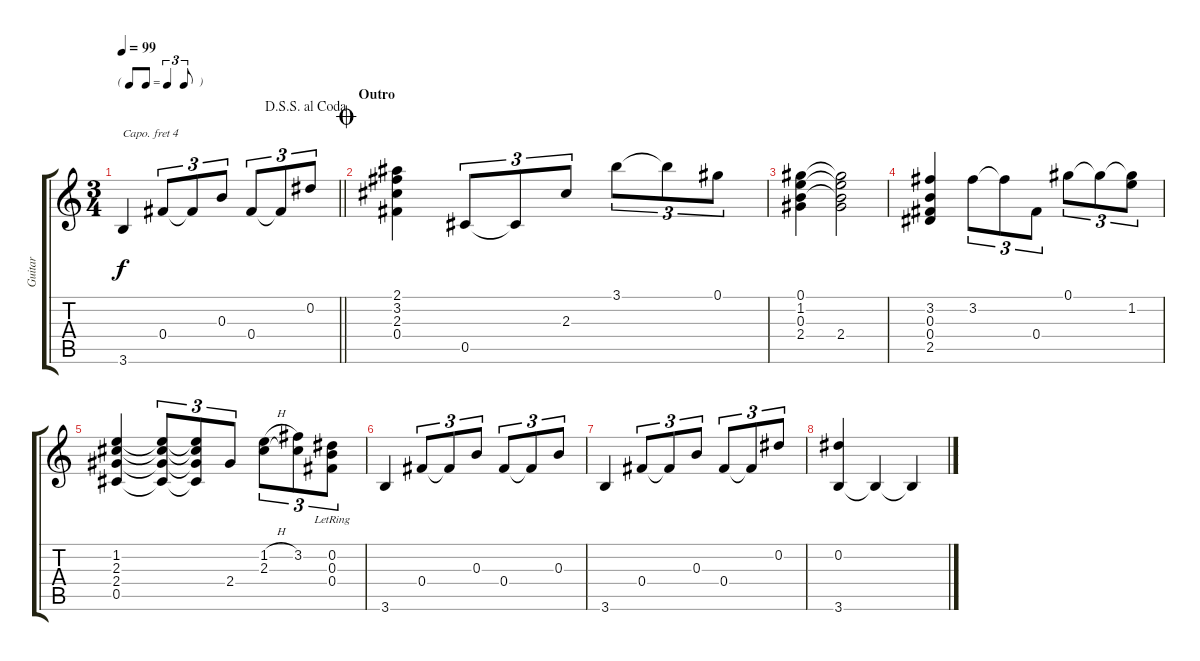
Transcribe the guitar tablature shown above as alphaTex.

\track ("Guitar" "Guitar") {instrument acousticguitarnylon}
\staff {score tabs}
\capo 4
\tuning (E4 B3 G3 D3 A2 E2) {hide}
\ts (3 4)
\tf triplet8th
\jump dalsegnosegnoalcoda
\tempo 99
\clef g2
\barLineRight lightlight
\ks c
3.6.4{dy f} 0.4.8{tu (3 2)} 0.4{t}.8{tu (3 2)} 0.3.8{tu (3 2)} 0.4.8{tu (3 2)} 0.4{t}.8{tu (3 2)} 0.2.8{tu (3 2)} |
\section ("" "Outro")
\jump coda
(2.1 3.2 2.3 0.4).4 0.5.8{tu (3 2)} 0.5{t}.8{tu (3 2)} 2.3.8{tu (3 2)} 3.1.8{tu (3 2)} 3.1{t}.8{tu (3 2)} 0.1.8{tu (3 2)} |
(0.1 1.2 0.3 2.4).4 (0.1{t} 1.2{t} 0.3{t} 2.4).2 |
(3.2 0.3 0.4 2.5).4 3.2.8{tu (3 2)} 3.2{t}.8{tu (3 2)} 0.4.8{tu (3 2)} 0.1.8{tu (3 2)} 0.1{t}.8{tu (3 2)} (0.1{t} 1.2).8{tu (3 2)} |
(1.2 2.3 2.4 0.5).4 (1.2{t} 2.3{t} 2.4{t} 0.5{t}).8{tu (3 2)} (1.2{t} 2.3{t} 2.4{t} 0.5{t}).8{tu (3 2)} 2.4.8{tu (3 2)} (1.2{h} 2.3).8{tu (3 2)} (3.2 2.3{t}).8{tu (3 2)} (0.2{lr} 0.3{lr} 0.4{lr}).8{tu (3 2)} |
3.6.4 0.4.8{tu (3 2)} 0.4{t}.8{tu (3 2)} 0.3.8{tu (3 2)} 0.4.8{tu (3 2)} 0.4{t}.8{tu (3 2)} 0.3.8{tu (3 2)} |
3.6.4 0.4.8{tu (3 2)} 0.4{t}.8{tu (3 2)} 0.3.8{tu (3 2)} 0.4.8{tu (3 2)} 0.4{t}.8{tu (3 2)} 0.2.8{tu (3 2)} |
(0.2 3.6).4 3.6{t}.4 3.6{t}.4
